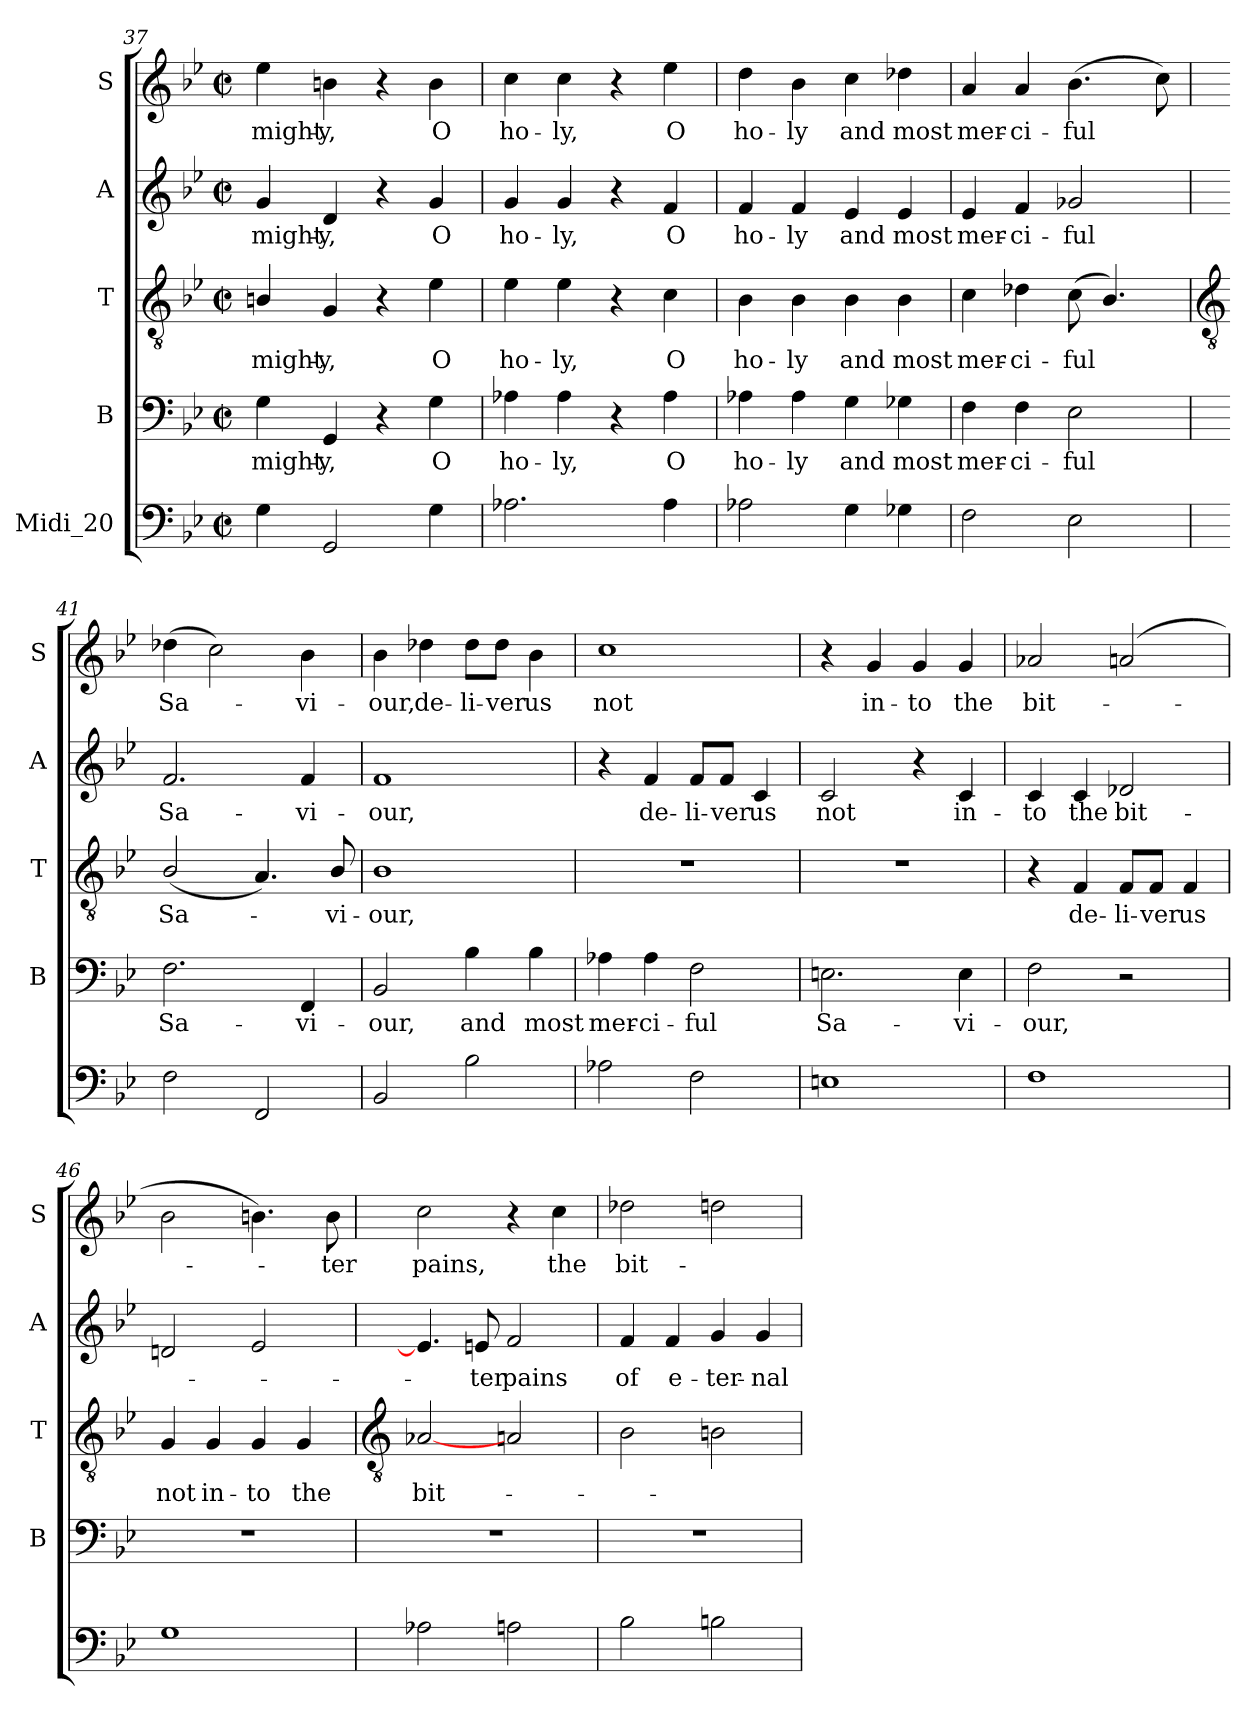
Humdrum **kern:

**kern	**kern	**text	**kern	**text	**kern	**text	**kern	**text
*part5	*part4	*part4	*part3	*part3	*part2	*part2	*part1	*part1
*staff5	*staff4	*staff4	*staff3	*staff3	*staff2	*staff2	*staff1	*staff1
*I"Midi_20	*I"B	*	*I"T	*	*I"A	*	*I"S	*
*	*I'B	*	*I'T	*	*I'A	*	*I'S	*
*clefF4	*clefF4	*	*clefGv2	*	*clefG2	*	*clefG2	*
*k[b-e-]	*k[b-e-]	*	*k[b-e-]	*	*k[b-e-]	*	*k[b-e-]	*
*B-:	*B-:	*	*B-:	*	*B-:	*	*B-:	*
*M2/2	*M2/2	*	*M2/2	*	*M2/2	*	*M2/2	*
*met(c|)	*met(c|)	*	*met(c|)	*	*met(c|)	*	*met(c|)	*
=37	=37	=37	=37	=37	=37	=37	=37	=37
!	!	!LO:LY:b	!	!LO:LY:b	!	!LO:LY:b	!	!LO:LY:b
4G	4G	might-	4Bn/	might-	4g	might-	4ee-	might-
!	!	!LO:LY:b	!	!LO:LY:b	!	!LO:LY:b	!	!LO:LY:b
2GG	4GG	-y,	4G	-y,	4d	-y,	4bn	-y,
.	4r	.	4r	.	4r	.	4r	.
!	!	!LO:LY:b	!	!LO:LY:b	!	!LO:LY:b	!	!LO:LY:b
4G	4G	O	4e-	O	4g	O	4b	O
=38	=38	=38	=38	=38	=38	=38	=38	=38
!	!	!LO:LY:b	!	!LO:LY:b	!	!LO:LY:b	!	!LO:LY:b
2.A-X	4A-X	ho-	4e-	ho-	4g	ho-	4cc	ho-
!	!	!LO:LY:b	!	!LO:LY:b	!	!LO:LY:b	!	!LO:LY:b
.	4A-	-ly,	4e-	-ly,	4g	-ly,	4cc	-ly,
.	4r	.	4r	.	4r	.	4r	.
!	!	!LO:LY:b	!	!LO:LY:b	!	!LO:LY:b	!	!LO:LY:b
4A-	4A-	O	4c	O	4f	O	4ee-	O
=39	=39	=39	=39	=39	=39	=39	=39	=39
!	!	!LO:LY:b	!	!LO:LY:b	!	!LO:LY:b	!	!LO:LY:b
2A-X	4A-X	ho-	4B-	ho-	4f	ho-	4dd	ho-
!	!	!LO:LY:b	!	!LO:LY:b	!	!LO:LY:b	!	!LO:LY:b
.	4A-	-ly	4B-	-ly	4f	-ly	4b-	-ly
!	!	!LO:LY:b	!	!LO:LY:b	!	!LO:LY:b	!	!LO:LY:b
4G	4G	and	4B-	and	4e-	and	4cc	and
!	!	!LO:LY:b	!	!LO:LY:b	!	!LO:LY:b	!	!LO:LY:b
4G-X	4G-X	most	4B-	most	4e-	most	4dd-X	most
=40	=40	=40	=40	=40	=40	=40	=40	=40
!	!	!LO:LY:b	!	!LO:LY:b	!	!LO:LY:b	!	!LO:LY:b
2F	4F	mer-	4c	mer-	4e-	mer-	4a	mer-
!	!	!LO:LY:b	!	!LO:LY:b	!	!LO:LY:b	!	!LO:LY:b
.	4F	-ci-	4d-X	-ci-	4f	-ci-	4a	-ci-
!	!	!LO:LY:b	!	!LO:LY:b	!	!LO:LY:b	!	!LO:LY:b
2E-	2E-	-ful	(<8c	-ful	2g-X	-ful	(>4.b-	-ful
.	.	.	4.B-/)	.	.	.	.	.
.	.	.	.	.	.	.	8cc)	.
!!LO:LB:g=z
=41	=41	=41	=41	=41	=41	=41	=41	=41
*	*	*	*clefGv2	*	*	*	*	*
!	!	!LO:LY:b	!	!LO:LY:b	!	!LO:LY:b	!	!LO:LY:b
2F	2.F	Sa-	(<2B-/	Sa-	2.f	Sa-	(>4dd-X	Sa-
.	.	.	.	.	.	.	2cc)	.
2FF	.	.	4.A)	.	.	.	.	.
!	!	!LO:LY:b	!	!	!	!LO:LY:b	!	!LO:LY:b
.	4FF	-vi-	.	.	4f	-vi-	4b-	vi-
!	!	!	!	!LO:LY:b	!	!	!	!
.	.	.	8B-/	vi-	.	.	.	.
=42	=42	=42	=42	=42	=42	=42	=42	=42
!	!	!LO:LY:b	!	!LO:LY:b	!	!LO:LY:b	!	!LO:LY:b
2BB-	2BB-	-our,	1B-	-our,	1f	-our,	4b-	-our,
!	!	!	!	!	!	!	!	!LO:LY:b
.	.	.	.	.	.	.	4dd-X	de-
!	!	!LO:LY:b	!	!	!	!	!	!LO:LY:b
2B-	4B-	and	.	.	.	.	8dd-\L	-li-
!	!	!	!	!	!	!	!	!LO:LY:b
.	.	.	.	.	.	.	8dd-\J	-ver
!	!	!LO:LY:b	!	!	!	!	!	!LO:LY:b
.	4B-	most	.	.	.	.	4b-	us
=43	=43	=43	=43	=43	=43	=43	=43	=43
!	!	!LO:LY:b	!	!	!	!	!	!LO:LY:b
2A-X	4A-X	mer-	1r	.	4r	.	1cc	not
!	!	!LO:LY:b	!	!	!	!LO:LY:b	!	!
.	4A-	-ci-	.	.	4f	de-	.	.
!	!	!LO:LY:b	!	!	!	!LO:LY:b	!	!
2F	2F	-ful	.	.	8f/L	-li-	.	.
!	!	!	!	!	!	!LO:LY:b	!	!
.	.	.	.	.	8f/J	-ver	.	.
!	!	!	!	!	!	!LO:LY:b	!	!
.	.	.	.	.	4c	us	.	.
=44	=44	=44	=44	=44	=44	=44	=44	=44
!	!	!LO:LY:b	!	!	!	!LO:LY:b	!	!
1En	2.En	Sa-	1r	.	2c	not	4r	.
!	!	!	!	!	!	!	!	!LO:LY:b
.	.	.	.	.	.	.	4g	in-
!	!	!	!	!	!	!	!	!LO:LY:b
.	.	.	.	.	4r	.	4g	-to
!	!	!LO:LY:b	!	!	!	!LO:LY:b	!	!LO:LY:b
.	4E	-vi-	.	.	4c	in-	4g	the
=45	=45	=45	=45	=45	=45	=45	=45	=45
!	!	!LO:LY:b	!	!	!	!LO:LY:b	!	!LO:LY:b
1F	2F	-our,	4r	.	4c	-to	2a-X	bit-
!	!	!	!	!LO:LY:b	!	!LO:LY:b	!	!
.	.	.	4F	de-	4c	the	.	.
!	!	!	!	!LO:LY:b	!	!LO:LY:b	!	!
.	2r	.	8F/L	-li-	2d-X	bit-	(>2an	.
!	!	!	!	!LO:LY:b	!	!	!	!
.	.	.	8F/J	-ver	.	.	.	.
!	!	!	!	!LO:LY:b	!	!	!	!
.	.	.	4F	us	.	.	.	.
=46	=46	=46	=46	=46	=46	=46	=46	=46
!	!	!	!	!LO:LY:b	!	!	!	!
1G	1r	.	4G	not	2dn	.	2b-	.
!	!	!	!	!LO:LY:b	!	!	!	!
.	.	.	4G	in-	.	.	.	.
!	!	!	!	!LO:LY:b	!	!	!	!
.	.	.	4G	-to	2e-	.	4.bn)	.
!	!	!	!	!LO:LY:b	!	!	!	!
.	.	.	4G	the	.	.	.	.
!	!	!	!	!	!	!	!	!LO:LY:b
.	.	.	.	.	.	.	8b	ter
!!LO:LB:g=z
=47	=47	=47	=47	=47	=47	=47	=47	=47
*	*	*	*clefGv2	*	*	*	*	*
!	!	!	!	!LO:LY:b	!	!	!	!LO:LY:b
2A-X	1r	.	[2A-X	bit-	4.e]	.	2cc	pains,
!	!	!	!	!	!	!LO:LY:b	!	!
.	.	.	.	.	8e	ter	.	.
!	!	!	!	!	!	!LO:LY:b	!	!
2An	.	.	2An	.	2f	pains	4r	.
!	!	!	!	!	!	!	!	!LO:LY:b
.	.	.	.	.	.	.	4cc	the
=48	=48	=48	=48	=48	=48	=48	=48	=48
!	!	!	!	!	!	!LO:LY:b	!	!LO:LY:b
2B-	1r	.	2B-	.	4f	of	2dd-X	bit-
!	!	!	!	!	!	!LO:LY:b	!	!
.	.	.	.	.	4f	e-	.	.
!	!	!	!	!	!	!LO:LY:b	!	!
2Bn	.	.	2Bn	.	4g	-ter-	2ddn	.
!	!	!	!	!	!	!LO:LY:b	!	!
.	.	.	.	.	4g	-nal	.	.
=	=	=	=	=	=	=	=	=
*-	*-	*-	*-	*-	*-	*-	*-	*-
